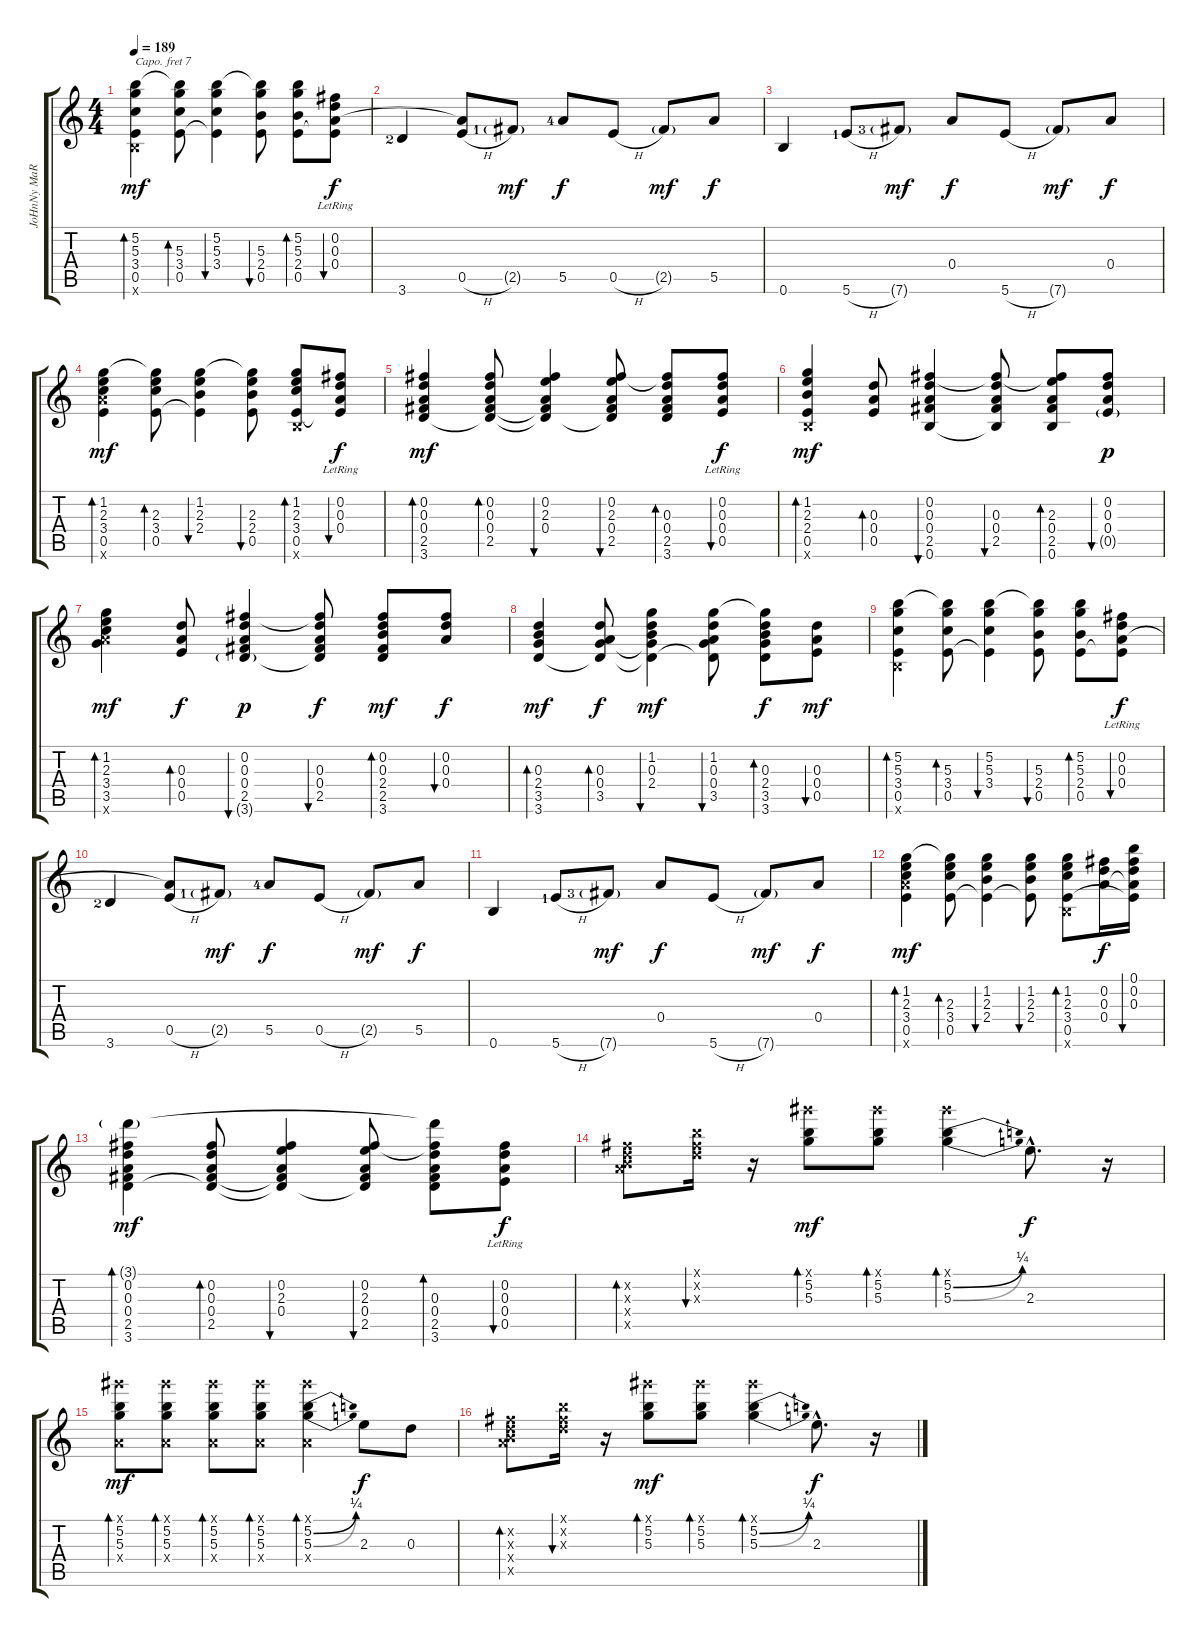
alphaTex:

\track ("JoHnNy MaRr" "JoHnNy MaR") {instrument electricguitarclean}
\staff {score tabs}
\capo 7
\tuning (E4 B3 G3 D3 A2 E2) {hide}
\ts (4 4)
\tempo 189
\clef g2
\ks c
(5.2 5.3 3.4 0.5 0.6{x}).4{bd 60 dy mf} (5.2{t} 5.3 3.4 0.5).8{bd 30} (5.2 5.3 3.4 0.5{t}).4{bu 30} (5.2{t} 5.3 2.4 0.5).8{bu 30} (5.2 5.3 2.4 0.5).8{bd 30} (0.2{lr} 0.3{lr} 0.4 0.5{t}).8{bu 120 dy f} |
3.6{lf 3}.4{volume 14} (0.4{t} 0.5{h}).8 2.5{g lf 2}.8{dy mf} 5.5{lf 5}.8{dy f} 0.5{h}.8 2.5{g}.8{dy mf} 5.5.8{dy f} |
0.6.4 5.6{h lf 2}.8 7.6{g lf 4}.8{dy mf} 0.4.8{dy f} 5.6{h}.8 7.6{g}.8{dy mf} 0.4.8{dy f} |
(1.2 2.3 3.4 0.5 10.6{x}).4{bd 60 dy mf volume 13} (1.2{t} 2.3 3.4 0.5).8{bd 30} (1.2 2.3 2.4 0.5{t}).4{bu 30} (1.2{t} 2.3 2.4 0.5).8{bu 30} (1.2 2.3 3.4 0.5 0.6{x}).8{bd 30} (0.2 0.3 0.4{lr} 0.5{t}).8{bu 120 dy f} |
(0.2 0.3 0.4 2.5 3.6).4{bd 60 dy mf} (0.2 0.3 0.4 2.5 3.6{t}).8{bd 30} (0.2 2.3 0.4 2.5{t} 3.6{t}).4{bu 30} (0.2 2.3 0.4 2.5 3.6{t}).8{bu 30} (0.2{t} 0.3 0.4 2.5 3.6).8{bd 30} (0.2 0.3 0.4{lr} 0.5).8{bu 120 dy f} |
(1.2 2.3 2.4 0.5 0.6{x}).4{bd 60 dy mf} (0.3 0.4 0.5).8{bd 30} (0.2 0.3 0.4 2.5 0.6).4{bu 30} (0.2{t} 0.3 0.4 2.5 0.6{t}).8{bu 30} (0.2{t} 2.3 0.4 2.5 0.6).8{bd 30} (0.2 0.3 0.4 0.5{g}).8{bu 30 dy p} |
(1.2 2.3 3.4 3.5 10.6{x}).4{bd 60 dy mf} (0.3 0.4 0.5).8{bd 60 dy f} (0.2 0.3 0.4 2.5 3.6{g}).4{bu 30 dy p} (0.2{t} 0.3 0.4 2.5 3.6{t}).8{bu 30 dy f} (0.2 0.3 2.4 2.5 3.6).8{bd 30 dy mf} (0.2 0.3 0.4).8{bu 30 dy f} |
(0.3 2.4 3.5 3.6).4{bd 60 dy mf} (0.3 0.4 3.5 3.6{t}).8{bd 30 dy f} (1.2 0.3 2.4 3.5{t} 3.6{t}).4{bu 30 dy mf} (1.2 0.3 0.4 3.5 3.6{t}).8{bu 30} (1.2{t} 0.3 2.4 3.5 3.6).8{bd 30 dy f} (0.3 0.4 0.5).8{bu 30 dy mf} |
(5.2 5.3 3.4 0.5 0.6{x}).4{bd 60} (5.2{t} 5.3 3.4 0.5).8{bd 30} (5.2 5.3 3.4 0.5{t}).4{bu 30} (5.2{t} 5.3 2.4 0.5).8{bu 30} (5.2 5.3 2.4 0.5).8{bd 30} (0.2{lr} 0.3{lr} 0.4 0.5{t}).8{bu 120 dy f} |
3.6{lf 3}.4{volume 14} (0.4{t} 0.5{h}).8 2.5{g lf 2}.8{dy mf} 5.5{lf 5}.8{dy f} 0.5{h}.8 2.5{g}.8{dy mf} 5.5.8{dy f} |
0.6.4 5.6{h lf 2}.8 7.6{g lf 4}.8{dy mf} 0.4.8{dy f} 5.6{h}.8 7.6{g}.8{dy mf} 0.4.8{dy f} |
(1.2 2.3 3.4 0.5 10.6{x}).4{bd 60 dy mf volume 13} (1.2{t} 2.3 3.4 0.5).8{bd 30} (1.2 2.3 2.4 0.5{t}).4{bu 30} (1.2 2.3 2.4 0.5{t}).8{bu 30} (1.2 2.3 3.4 0.5 0.6{x}).8{bd 30} (0.2 0.3 0.4).16{dy f volume 12} (0.1 0.2 0.3 0.4{t} 0.5{t}).16{bu 120 volume 13} |
(3.1{g} 0.2 0.3 0.4 2.5 3.6).4{bd 60 dy mf volume 14} (0.2 0.3 0.4 2.5 3.6{t}).8{bd 30 volume 13} (0.2 2.3 0.4 2.5{t} 3.6{t}).4{bu 30} (0.2 2.3 0.4 2.5 3.6{t}).8{bu 30} (3.1{t} 0.2{t} 0.3 0.4 2.5 3.6).8{bd 30} (0.2 0.3 0.4{lr} 0.5).8{bu 120 dy f} |
(0.2{x} 0.3{x} 0.4{x} 7.5{x}).8{bd 30} (0.1{x} 0.2{x} 0.3{x}).16{bu 30} r.16 (9.1{x} 5.2 5.3).8{bd 30 dy mf} (9.1{x} 5.2 5.3).8{bd 30} (9.1{x} 5.2{be (bend 0 0 60 1)} 5.3{be (bend 0 0 60 1)}).4{bd 30} 2.3{hac}.8{d dy f} r.16 |
(9.1{x} 5.2 5.3 0.4{x}).8{bd 30 dy mf} (9.1{x} 5.2 5.3 0.4{x}).8{bd 30} (9.1{x} 5.2 5.3 0.4{x}).8{bd 30} (9.1{x} 5.2 5.3 0.4{x}).8{bd 30} (9.1{x} 5.2{be (bend 0 0 60 1)} 5.3{be (bend 0 0 60 1)} 0.4{x}).4{bd 30} 2.3.8{dy f} 0.3.8 |
(0.2{x} 0.3{x} 0.4{x} 7.5{x}).8{bd 30} (0.1{x} 0.2{x} 0.3{x}).16{bu 30} r.16 (9.1{x} 5.2 5.3).8{bd 30 dy mf} (9.1{x} 5.2 5.3).8{bd 30} (9.1{x} 5.2{be (bend 0 0 60 1)} 5.3{be (bend 0 0 60 1)}).4{bd 30} 2.3{hac}.8{d dy f} r.16
